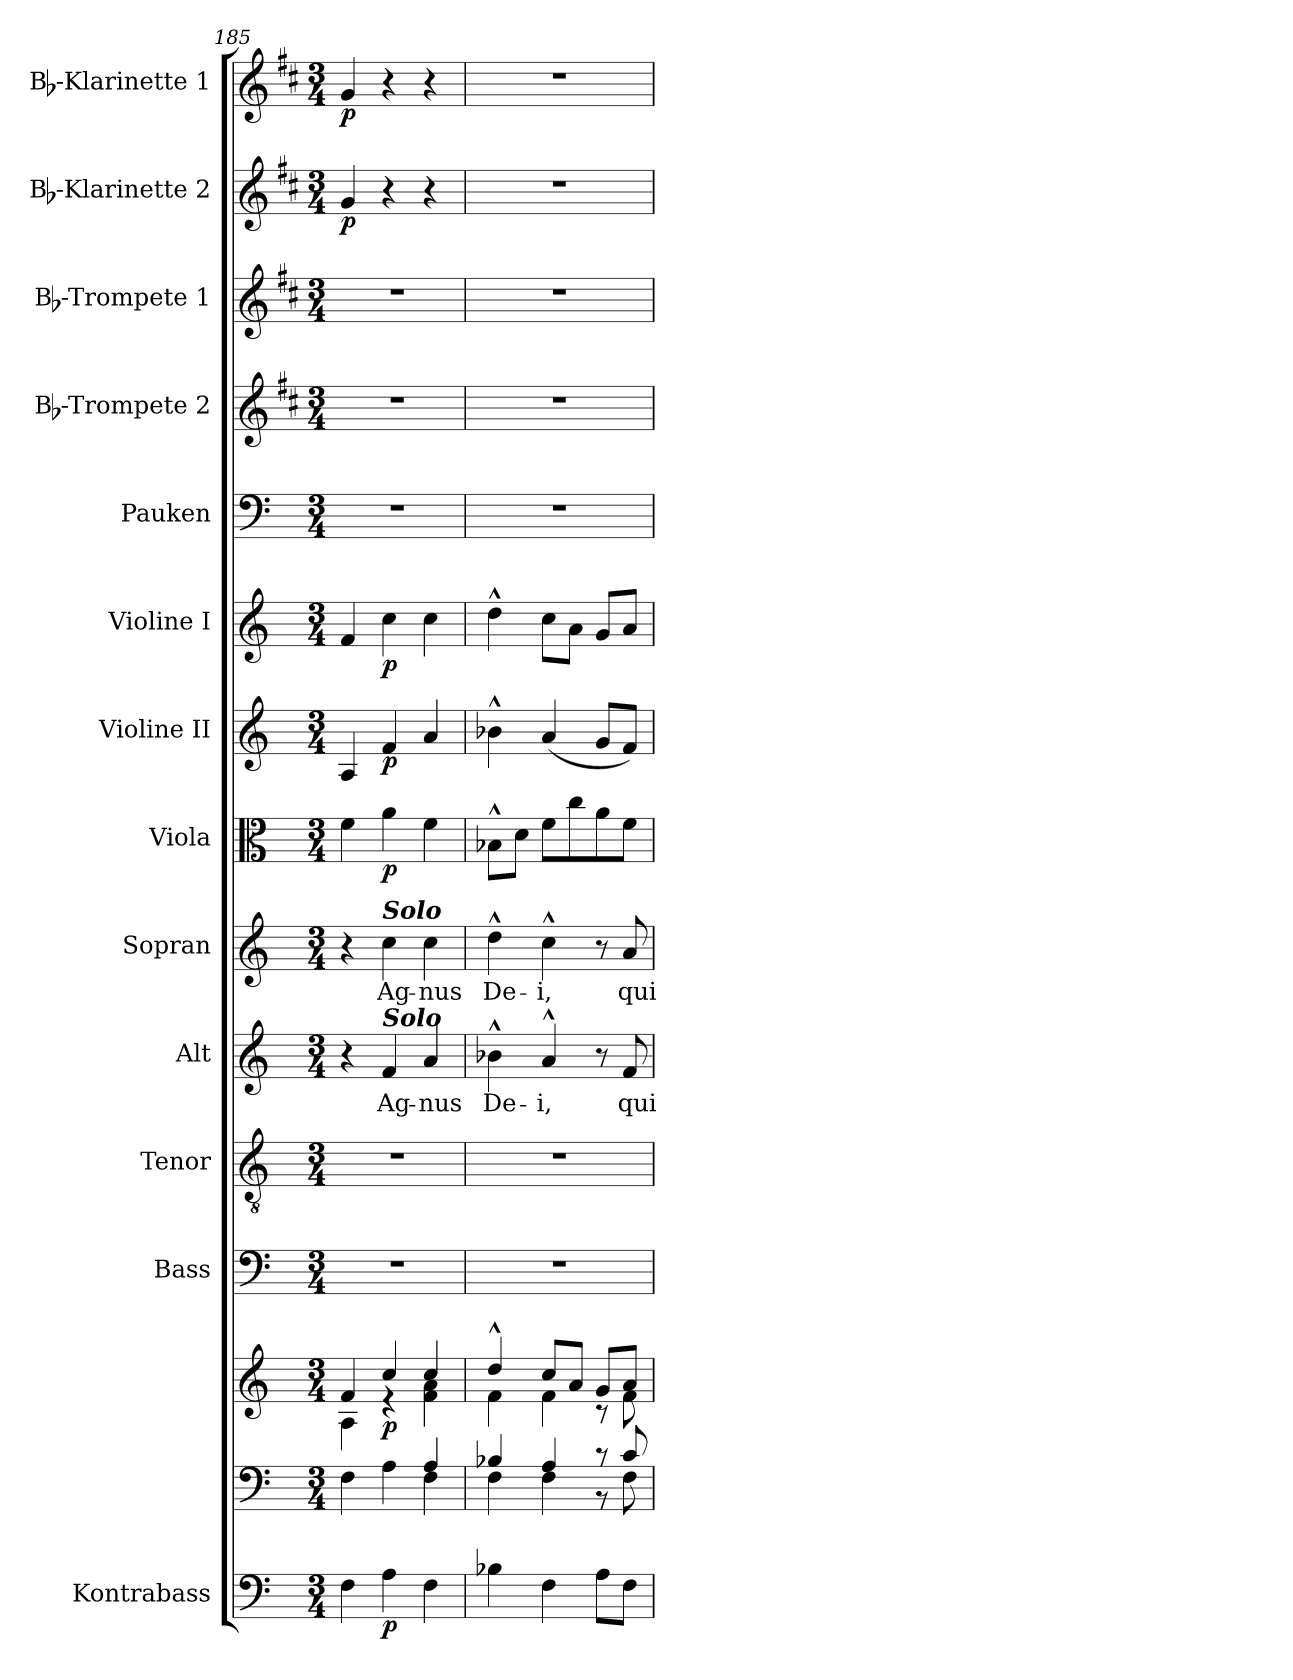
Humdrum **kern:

**kern	**dynam	**kern	**kern	**dynam	**kern	**kern	**kern	**text	**kern	**text	**kern	**dynam	**kern	**dynam	**kern	**dynam	**kern	**kern	**kern	**kern	**dynam	**kern	**dynam
*part14	*part14	*part13	*part13	*part13	*part12	*part11	*part10	*part10	*part9	*part9	*part8	*part8	*part7	*part7	*part6	*part6	*part5	*part4	*part3	*part2	*part2	*part1	*part1
*staff15	*staff15	*staff14	*staff13	*staff13/14	*staff12	*staff11	*staff10	*staff10	*staff9	*staff9	*staff8	*staff8	*staff7	*staff7	*staff6	*staff6	*staff5	*staff4	*staff3	*staff2	*staff2	*staff1	*staff1
*I"Kontrabass	*	*	*	*	*I"Bass	*I"Tenor	*I"Alt	*	*I"Sopran	*	*I"Viola	*	*I"Violine II	*	*I"Violine I	*	*I"Pauken	*I"Bb-Trompete 2	*I"Bb-Trompete 1	*I"Bb-Klarinette 2	*	*I"Bb-Klarinette 1	*
*I'Kb.	*	*	*	*	*I'B.	*I'T.	*I'A.	*	*I'S.	*	*I'Vla.	*	*I'Vl. II	*	*I'Vl. I	*	*I'Pk.	*I'Bb Trp. 2	*I'Bb Trp. 1	*I'Bb Kl. 2	*	*I'Bb Kl. 1	*
*clefF4	*	*clefF4	*clefG2	*	*clefF4	*clefGv2	*clefG2	*	*clefG2	*	*clefC3	*	*clefG2	*	*clefG2	*	*clefF4	*clefG2	*clefG2	*clefG2	*	*clefG2	*
*ITrd7c12	*	*	*	*	*	*	*	*	*	*	*	*	*	*	*	*	*	*ITrd1c2	*ITrd1c2	*ITrd1c2	*	*ITrd1c2	*
*k[]	*	*k[]	*k[]	*	*k[]	*k[]	*k[]	*	*k[]	*	*k[]	*	*k[]	*	*k[]	*	*k[]	*k[]	*k[]	*k[]	*	*k[]	*
*C:	*	*C:	*C:	*	*C:	*C:	*C:	*	*C:	*	*C:	*	*C:	*	*C:	*	*C:	*C:	*C:	*C:	*	*C:	*
*M3/4	*	*M3/4	*M3/4	*	*M3/4	*M3/4	*M3/4	*	*M3/4	*	*M3/4	*	*M3/4	*	*M3/4	*	*M3/4	*M3/4	*M3/4	*M3/4	*	*M3/4	*
=185	=185	=185	=185	=185	=185	=185	=185	=185	=185	=185	=185	=185	=185	=185	=185	=185	=185	=185	=185	=185	=185	=185	=185
*	*	*^	*^	*	*	*	*	*	*	*	*	*	*	*	*	*	*	*	*	*	*	*	*
!	!	!	!	!	!	!	!	!	!	!	!	!	!	!	!	!	!	!	!	!	!	!	!LO:DY:b	!	!LO:DY:b
4FF\	.	2ryy	4F\	4f/	4A\	.	2.r	2.r	4r	.	4r	.	4f\	.	4A/	.	4f/	.	2.r	2.r	2.r	4f/	p	4f/	p
!	!	!	!	!	!	!	!	!	!	!	!LO:TX:a:Bi:t=Solo	!	!	!	!	!	!	!	!	!	!	!	!	!	!
!	!	!	!	!	!	!	!	!	!LO:TX:a:Bi:t=Solo	!	!	!	!	!	!	!	!	!	!	!	!	!	!	!	!
!	!LO:DY:b	!	!	!	!	!LO:DY:b	!	!	!	!LO:LY:b	!	!LO:LY:b	!	!LO:DY:b	!	!LO:DY:b	!	!LO:DY:b	!	!	!	!	!	!	!
4AA\	p	.	4A\	4cc/	4re	p	.	.	4f/	Ag-	4cc\	Ag-	4a\	p	4f/	p	4cc\	p	.	.	.	4r	.	4r	.
!	!	!	!	!	!	!	!	!	!	!LO:LY:b	!	!LO:LY:b	!	!	!	!	!	!	!	!	!	!	!	!	!
4FF\	.	4A/	4F\	4cc/	4f\ 4a\	.	.	.	4a/	-nus	4cc\	-nus	4f\	.	4a/	.	4cc\	.	.	.	.	4r	.	4r	.
=186	=186	=186	=186	=186	=186	=186	=186	=186	=186	=186	=186	=186	=186	=186	=186	=186	=186	=186	=186	=186	=186	=186	=186	=186	=186
!	!	!	!	!	!	!	!	!	!	!LO:LY:b	!	!LO:LY:b	!	!	!	!	!	!	!	!	!	!	!	!	!
4BB-X\	.	4B-X/	4F\	4dd^^>/	4f\	.	2.r	2.r	4b-X^^>\	De-	4dd^^>\	De-	8B-X^^>\L	.	4b-X^^>\	.	4dd^^>\	.	2.r	2.r	2.r	2.r	.	2.r	.
.	.	.	.	.	.	.	.	.	.	.	.	.	8d\J	.	.	.	.	.	.	.	.	.	.	.	.
!	!	!	!	!	!	!	!	!	!	!LO:LY:b	!	!LO:LY:b	!	!	!	!	!	!	!	!	!	!	!	!	!
4FF\	.	4A/	4F\	8cc/L	4f\	.	.	.	4a^^>/	-i,	4cc^^>\	-i,	8f\L	.	(<4a/	.	8cc\L	.	.	.	.	.	.	.	.
.	.	.	.	8a/J	.	.	.	.	.	.	.	.	8cc\	.	.	.	8a\J	.	.	.	.	.	.	.	.
8AA\L	.	8r	8r	8g/L	8rc	.	.	.	8r	.	8r	.	8a\	.	8g/L	.	8g/L	.	.	.	.	.	.	.	.
!	!	!	!	!	!	!	!	!	!	!LO:LY:b	!	!LO:LY:b	!	!	!	!	!	!	!	!	!	!	!	!	!
8FF\J	.	8c/	8F\	8a/J	8f\	.	.	.	8f/	qui	8a/	qui	8f\J	.	8f/J)	.	8a/J	.	.	.	.	.	.	.	.
*	*	*v	*v	*	*	*	*	*	*	*	*	*	*	*	*	*	*	*	*	*	*	*	*	*	*
*	*	*	*v	*v	*	*	*	*	*	*	*	*	*	*	*	*	*	*	*	*	*	*	*	*
=	=	=	=	=	=	=	=	=	=	=	=	=	=	=	=	=	=	=	=	=	=	=	=
*-	*-	*-	*-	*-	*-	*-	*-	*-	*-	*-	*-	*-	*-	*-	*-	*-	*-	*-	*-	*-	*-	*-	*-
